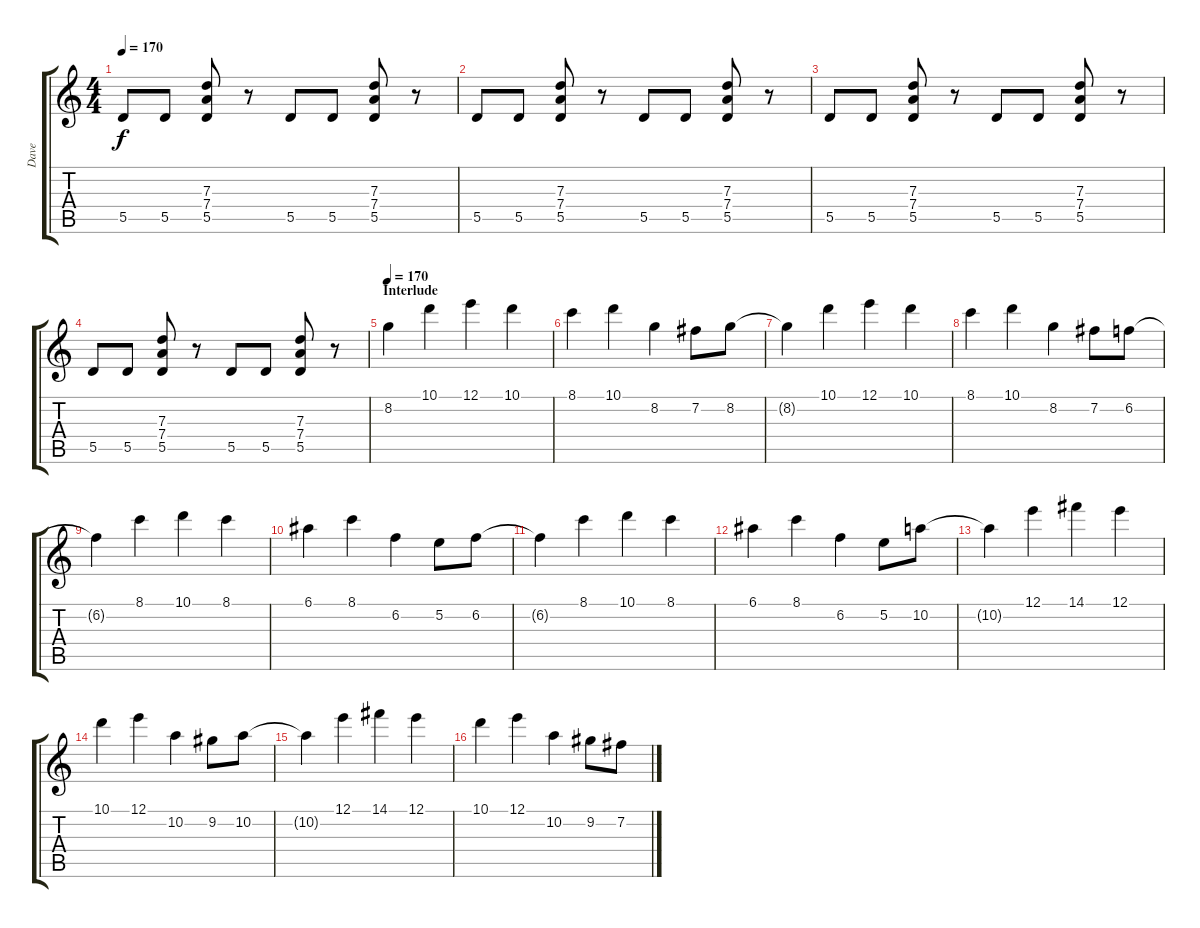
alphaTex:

\track ("Dave" "Dave") {instrument distortionguitar}
\staff {score tabs}
\tuning (E4 B3 G3 D3 A2 E2) {hide}
\ts (4 4)
\tempo 170
\clef g2
\ks c
5.5.8{dy f} 5.5.8 (7.3 7.4 5.5).8 r.8 5.5.8 5.5.8 (7.3 7.4 5.5).8 r.8 |
5.5.8 5.5.8 (7.3 7.4 5.5).8 r.8 5.5.8 5.5.8 (7.3 7.4 5.5).8 r.8 |
5.5.8 5.5.8 (7.3 7.4 5.5).8 r.8 5.5.8 5.5.8 (7.3 7.4 5.5).8 r.8 |
5.5.8 5.5.8 (7.3 7.4 5.5).8 r.8 5.5.8 5.5.8 (7.3 7.4 5.5).8 r.8 |
\section ("" "Interlude")
\tempo 170
8.2.4 10.1.4 12.1.4 10.1.4 |
8.1.4 10.1.4 8.2.4 7.2.8 8.2.8 |
8.2{t}.4 10.1.4 12.1.4 10.1.4 |
8.1.4 10.1.4 8.2.4 7.2.8 6.2.8 |
6.2{t}.4 8.1.4 10.1.4 8.1.4 |
6.1.4 8.1.4 6.2.4 5.2.8 6.2.8 |
6.2{t}.4 8.1.4 10.1.4 8.1.4 |
6.1.4 8.1.4 6.2.4 5.2.8 10.2.8 |
10.2{t}.4 12.1.4 14.1.4 12.1.4 |
10.1.4 12.1.4 10.2.4 9.2.8 10.2.8 |
10.2{t}.4 12.1.4 14.1.4 12.1.4 |
10.1.4 12.1.4 10.2.4 9.2.8 7.2.8
